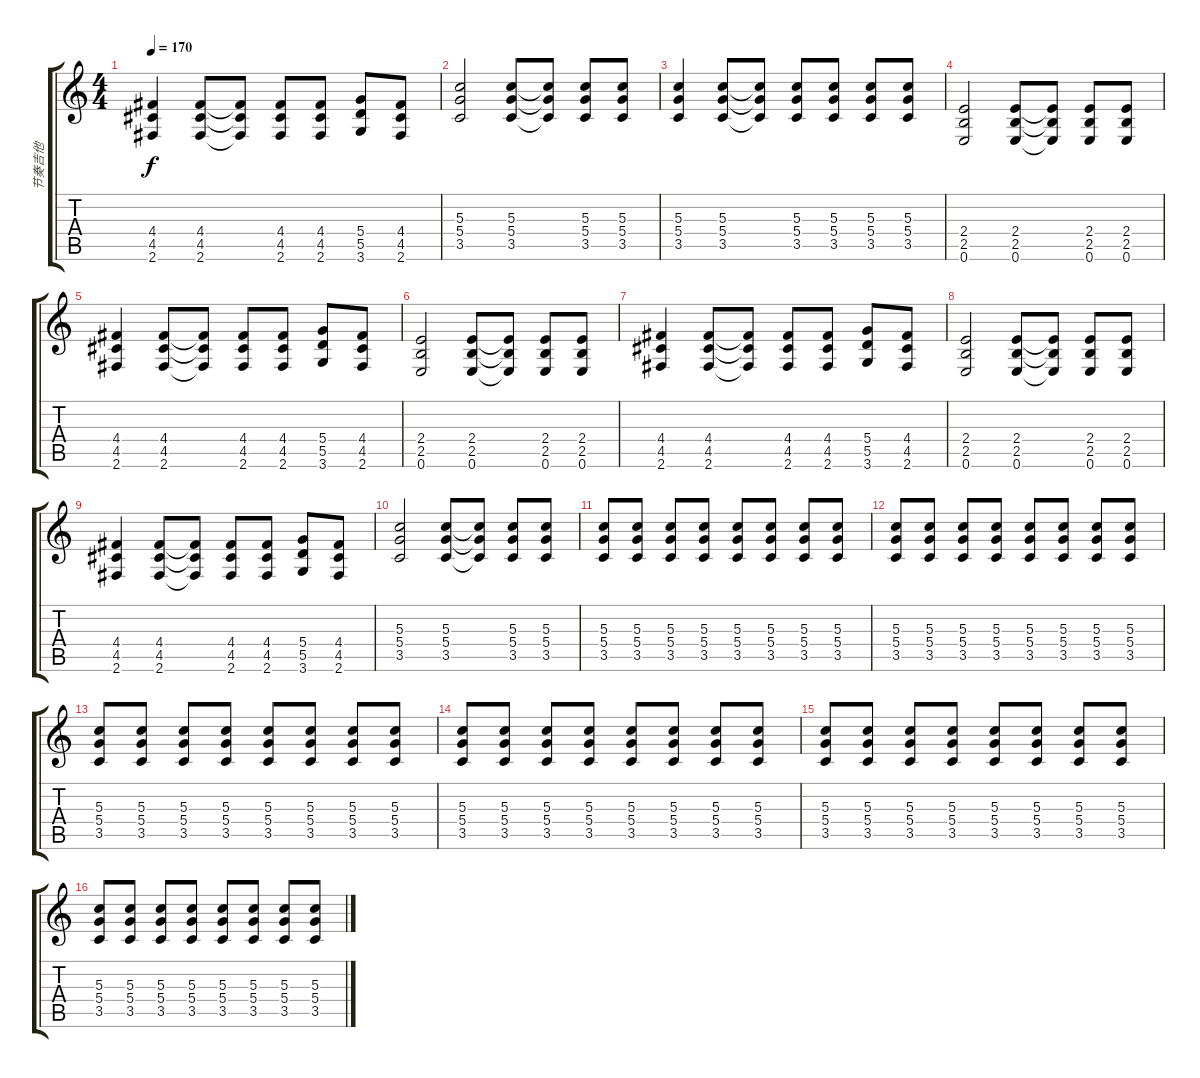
\track ("节奏吉他" "节奏吉他") {instrument overdrivenguitar}
\staff {score tabs}
\tuning (E4 B3 G3 D3 A2 E2) {hide}
\ts (4 4)
\tempo 170
\clef g2
\ks c
(4.4 4.5 2.6).4{dy f} (4.4 4.5 2.6).8 (4.4{t} 4.5{t} 2.6{t}).8 (4.4 4.5 2.6).8 (4.4 4.5 2.6).8 (5.4 5.5 3.6).8 (4.4 4.5 2.6).8 |
(5.3 5.4 3.5).2 (5.3 5.4 3.5).8 (5.3{t} 5.4{t} 3.5{t}).8 (5.3 5.4 3.5).8 (5.3 5.4 3.5).8 |
(5.3 5.4 3.5).4 (5.3 5.4 3.5).8 (5.3{t} 5.4{t} 3.5{t}).8 (5.3 5.4 3.5).8 (5.3 5.4 3.5).8 (5.3 5.4 3.5).8 (5.3 5.4 3.5).8 |
(2.4 2.5 0.6).2 (2.4 2.5 0.6).8 (2.4{t} 2.5{t} 0.6{t}).8 (2.4 2.5 0.6).8 (2.4 2.5 0.6).8 |
(4.4 4.5 2.6).4 (4.4 4.5 2.6).8 (4.4{t} 4.5{t} 2.6{t}).8 (4.4 4.5 2.6).8 (4.4 4.5 2.6).8 (5.4 5.5 3.6).8 (4.4 4.5 2.6).8 |
(2.4 2.5 0.6).2 (2.4 2.5 0.6).8 (2.4{t} 2.5{t} 0.6{t}).8 (2.4 2.5 0.6).8 (2.4 2.5 0.6).8 |
(4.4 4.5 2.6).4 (4.4 4.5 2.6).8 (4.4{t} 4.5{t} 2.6{t}).8 (4.4 4.5 2.6).8 (4.4 4.5 2.6).8 (5.4 5.5 3.6).8 (4.4 4.5 2.6).8 |
(2.4 2.5 0.6).2 (2.4 2.5 0.6).8 (2.4{t} 2.5{t} 0.6{t}).8 (2.4 2.5 0.6).8 (2.4 2.5 0.6).8 |
(4.4 4.5 2.6).4 (4.4 4.5 2.6).8 (4.4{t} 4.5{t} 2.6{t}).8 (4.4 4.5 2.6).8 (4.4 4.5 2.6).8 (5.4 5.5 3.6).8 (4.4 4.5 2.6).8 |
(5.3 5.4 3.5).2 (5.3 5.4 3.5).8 (5.3{t} 5.4{t} 3.5{t}).8 (5.3 5.4 3.5).8 (5.3 5.4 3.5).8 |
(5.3 5.4 3.5).8 (5.3 5.4 3.5).8 (5.3 5.4 3.5).8 (5.3 5.4 3.5).8 (5.3 5.4 3.5).8 (5.3 5.4 3.5).8 (5.3 5.4 3.5).8 (5.3 5.4 3.5).8 |
(5.3 5.4 3.5).8 (5.3 5.4 3.5).8 (5.3 5.4 3.5).8 (5.3 5.4 3.5).8 (5.3 5.4 3.5).8 (5.3 5.4 3.5).8 (5.3 5.4 3.5).8 (5.3 5.4 3.5).8 |
(5.3 5.4 3.5).8 (5.3 5.4 3.5).8 (5.3 5.4 3.5).8 (5.3 5.4 3.5).8 (5.3 5.4 3.5).8 (5.3 5.4 3.5).8 (5.3 5.4 3.5).8 (5.3 5.4 3.5).8 |
(5.3 5.4 3.5).8 (5.3 5.4 3.5).8 (5.3 5.4 3.5).8 (5.3 5.4 3.5).8 (5.3 5.4 3.5).8 (5.3 5.4 3.5).8 (5.3 5.4 3.5).8 (5.3 5.4 3.5).8 |
(5.3 5.4 3.5).8 (5.3 5.4 3.5).8 (5.3 5.4 3.5).8 (5.3 5.4 3.5).8 (5.3 5.4 3.5).8 (5.3 5.4 3.5).8 (5.3 5.4 3.5).8 (5.3 5.4 3.5).8 |
(5.3 5.4 3.5).8 (5.3 5.4 3.5).8 (5.3 5.4 3.5).8 (5.3 5.4 3.5).8 (5.3 5.4 3.5).8 (5.3 5.4 3.5).8 (5.3 5.4 3.5).8 (5.3 5.4 3.5).8
